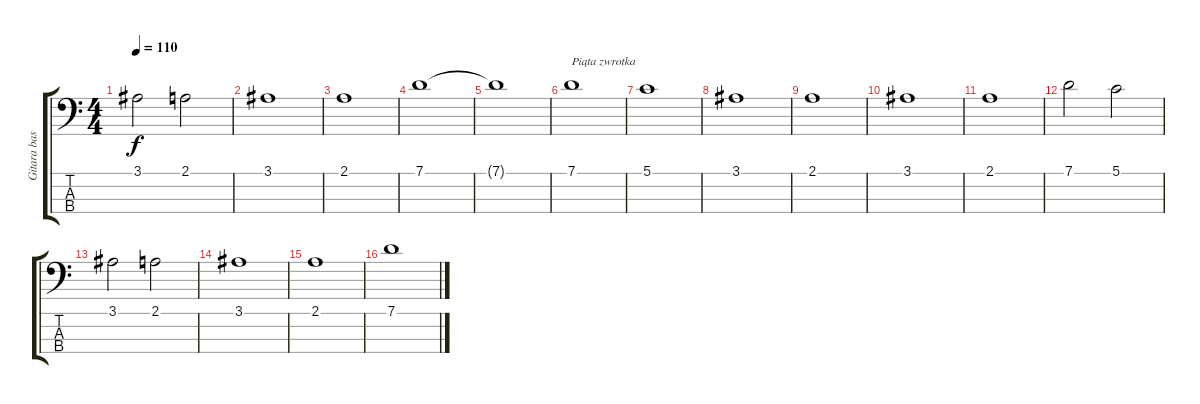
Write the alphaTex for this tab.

\track ("Gitara basowa - R. Ziobro" "Gitara bas") {instrument acousticguitarnylon}
\staff {score tabs}
\tuning (G2 D2 A1 E1) {hide}
\ts (4 4)
\tempo 110
\clef f4
\ks c
3.1.2{dy f} 2.1.2 |
3.1.1 |
2.1.1 |
7.1.1 |
7.1{t}.1 |
7.1.1{txt "Piąta zwrotka"} |
5.1.1 |
3.1.1 |
2.1.1 |
3.1.1 |
2.1.1 |
7.1.2 5.1.2 |
3.1.2 2.1.2 |
3.1.1 |
2.1.1 |
7.1.1
